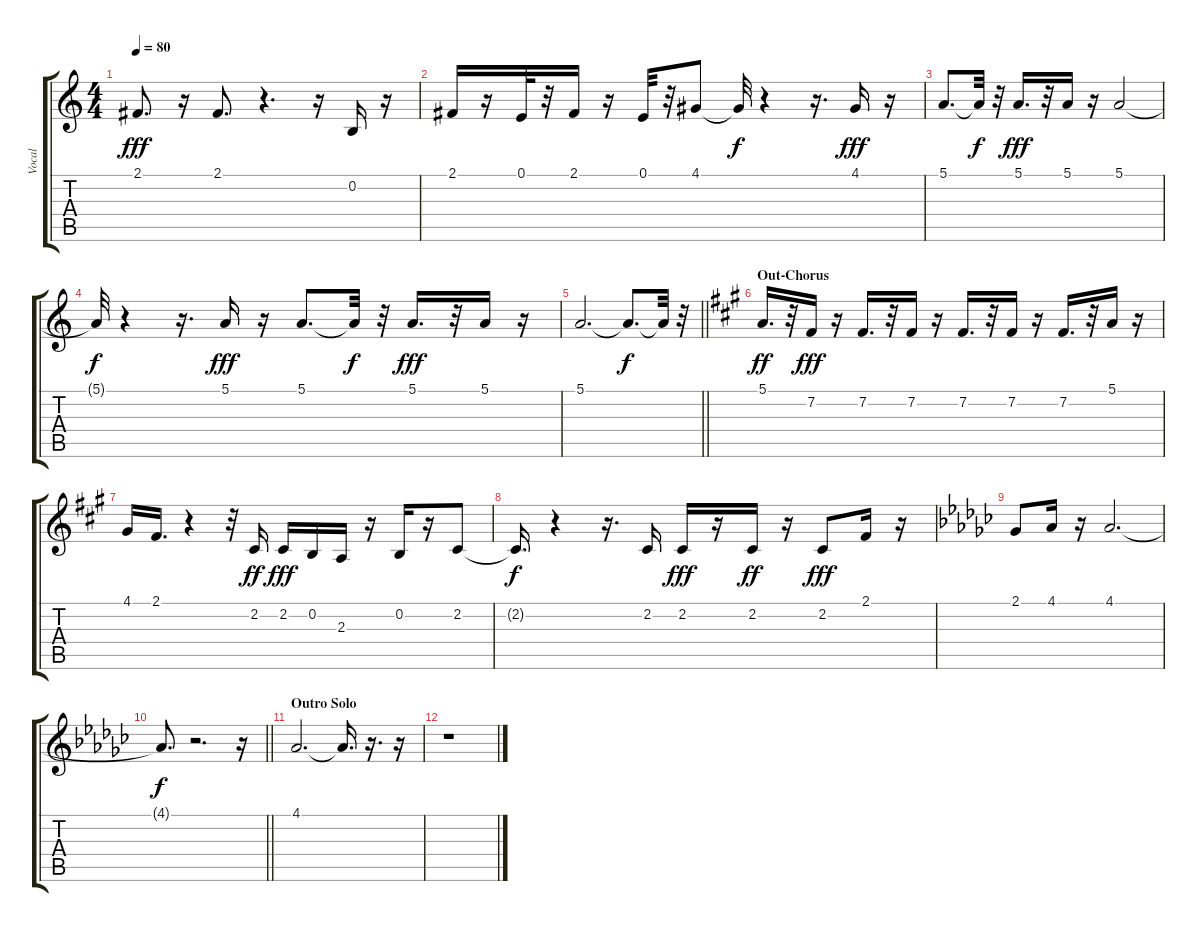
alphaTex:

\track ("Vocal" "Vocal") {instrument voiceoohs}
\staff {score tabs}
\tuning (E4 B3 G3 D3 A2 E2) {hide}
\ts (4 4)
\tempo 80
\clef g2
\ks c
2.1.8{d dy fff} r.16 2.1.8{d} r.4{d} r.16 0.2.16 r.16 |
2.1.16 r.16 0.1.32 r.32 2.1.16 r.16 0.1.32 r.32 4.1.8 4.1{t}.32{dy f} r.4 r.16{d} 4.1.16{dy fff} r.16 |
5.1.8{d} 5.1{t}.32{dy f} r.32 5.1.16{d dy fff} r.32 5.1.16 r.16 5.1.2 |
5.1{t}.32{dy f} r.4 r.16{d} 5.1.16{dy fff} r.16 5.1.8{d} 5.1{t}.32{dy f} r.32 5.1.16{d dy fff} r.32 5.1.16 r.16 |
\barLineRight lightlight
5.1.2{d} 5.1{t}.8{d dy f} 5.1{t}.32 r.32 |
\section ("" "Out-Chorus")
\ks a
5.1.16{d dy ff} r.32 7.2.16{dy fff} r.16 7.2.16{d} r.32 7.2.16 r.16 7.2.16{d} r.32 7.2.16 r.16 7.2.16{d} r.32 5.1.16 r.16 |
4.1.16 2.1.16{d} r.4 r.32 2.2.16{dy ff} 2.2.16{dy fff} 0.2.16 2.3.16 r.16 0.2.16 r.16 2.2.8 |
2.2{t}.16{d dy f} r.4 r.16{d} 2.2.16 2.2.16{dy fff} r.16 2.2.16{dy ff} r.16 2.2.8{dy fff} 2.1.16 r.16 |
\ks gb
2.1.8 4.1.16 r.16 4.1.2{d} |
\barLineRight lightlight
4.1{t}.8{d dy f} r.2{d} r.16 |
\section ("" "Outro Solo")
4.1.2{d} 4.1{t}.16{d} r.16{d} r.16 |
r.1
